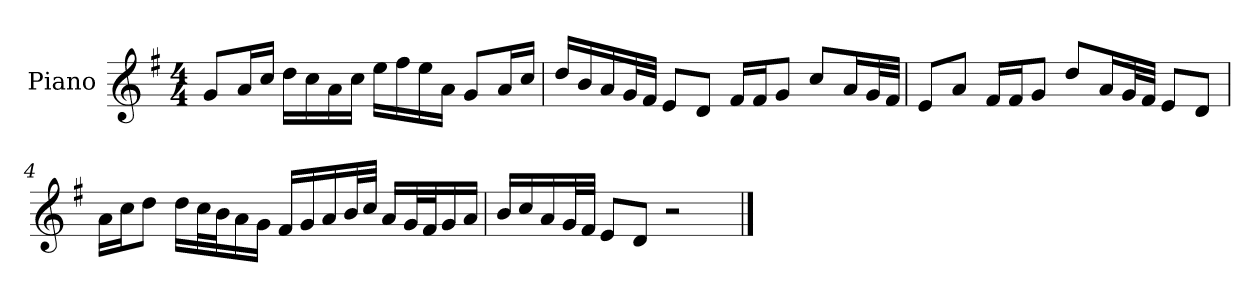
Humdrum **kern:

**kern
*part1
*staff1
*I"Piano
*I'P-no
*clefG2
*k[f#]
*M4/4
*MM90
=1
8g/L
16a/L
16cc/JJ
16dd\LL
16cc\
16a\
16cc\JJ
16ee\LL
16ff#\
16ee\
16a\JJ
8g/L
16a/L
16cc/JJ
=2
16dd/LL
16b/
16a/
32g/L
32f#/JJJ
8e/L
8d/J
16f#/LL
16f#/J
8g/J
8cc/L
16a/L
32g/L
32f#/JJJ
=3
8e/L
8a/J
16f#/LL
16f#/J
8g/J
8dd/L
16a/L
32g/L
32f#/JJJ
8e/L
8d/J
!!LO:LB:g=z
=4
16a\LL
16cc\J
8dd\J
16dd\LL
32cc\L
32b\J
16a\
16g\JJ
16f#/LL
16g/
16a/
32b/L
32cc/JJJ
16a/LL
32g/L
32f#/J
16g/
16a/JJ
=5
16b/LL
16cc/
16a/
32g/L
32f#/JJJ
8e/L
8d/J
2r
==
*-
